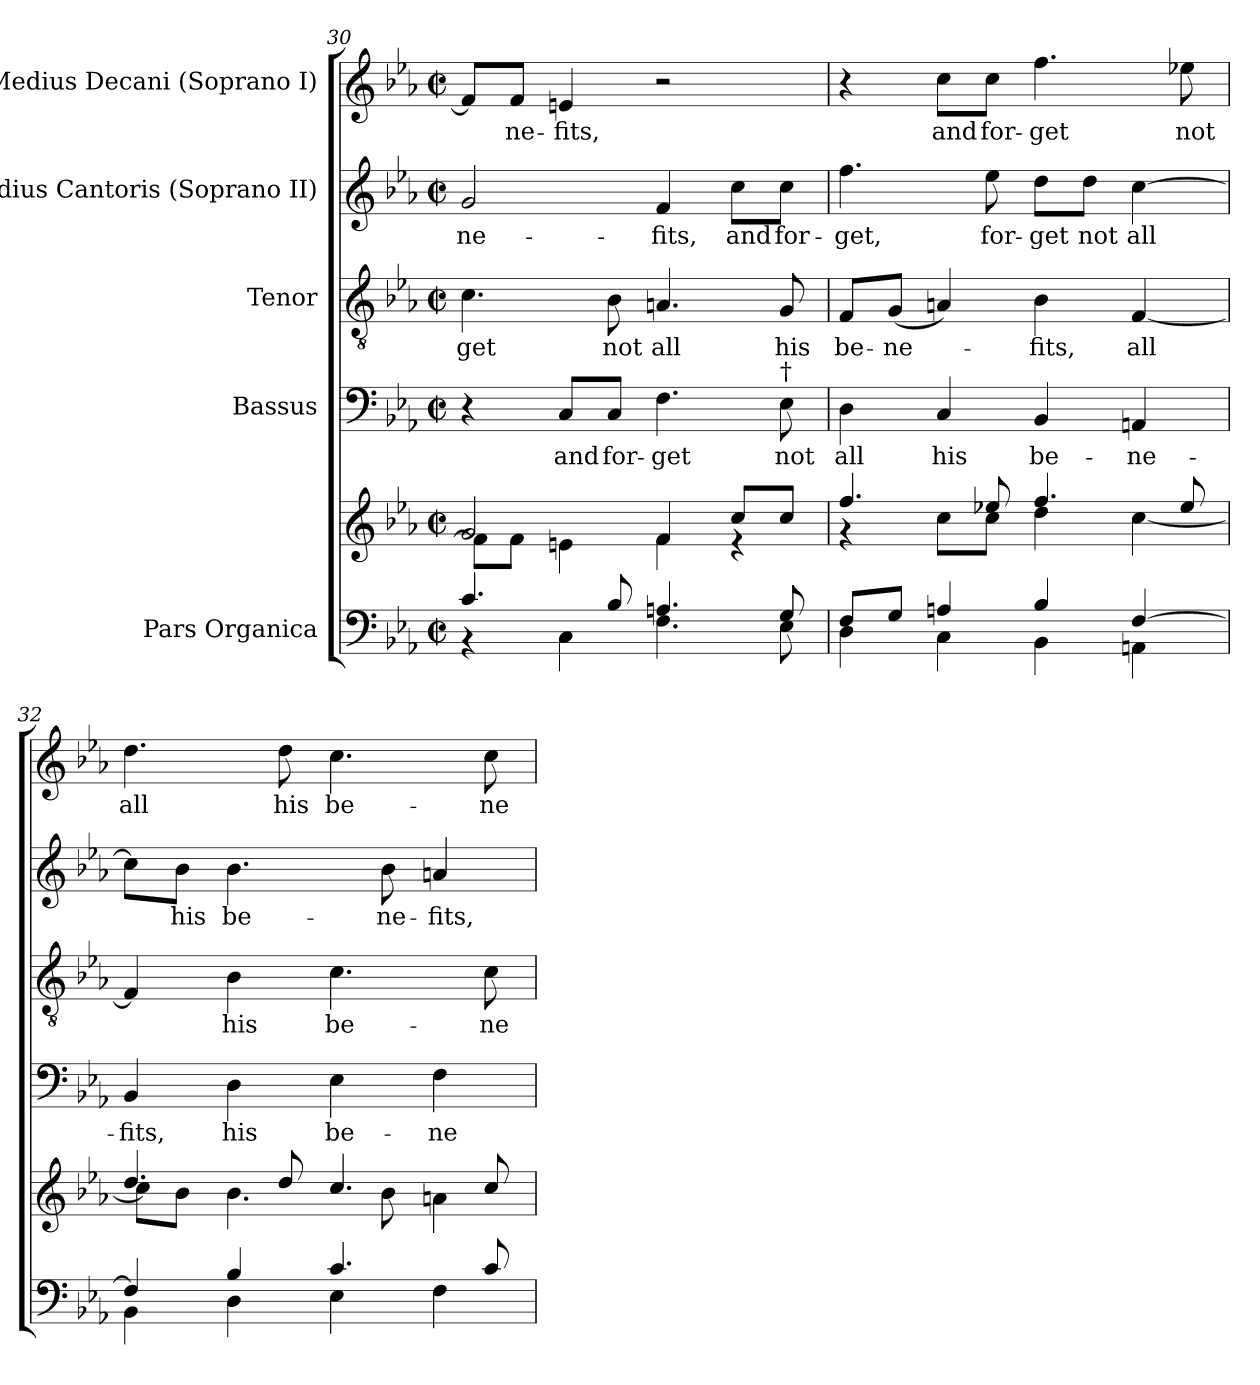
**kern	**kern	**kern	**text	**kern	**text	**kern	**text	**kern	**text
*part5	*part5	*part4	*part4	*part3	*part3	*part2	*part2	*part1	*part1
*staff6	*staff5	*staff4	*staff4	*staff3	*staff3	*staff2	*staff2	*staff1	*staff1
*I"Pars Organica	*	*I"Bassus	*	*I"Tenor	*	*I"Medius Cantoris (Soprano II)	*	*I"Medius Decani (Soprano I)	*
*clefF4	*clefG2	*clefF4	*	*clefGv2	*	*clefG2	*	*clefG2	*
*	*	*	*	*ITrd7c12	*	*	*	*	*
*k[b-e-a-]	*k[b-e-a-]	*k[b-e-a-]	*	*k[b-e-a-]	*	*k[b-e-a-]	*	*k[b-e-a-]	*
*E-:	*E-:	*E-:	*	*E-:	*	*E-:	*	*E-:	*
*M2/2	*M2/2	*M2/2	*	*M2/2	*	*M2/2	*	*M2/2	*
*met(c|)	*met(c|)	*met(c|)	*	*met(c|)	*	*met(c|)	*	*met(c|)	*
=30	=30	=30	=30	=30	=30	=30	=30	=30	=30
*^	*^	*	*	*	*	*	*	*	*
!	!	!	!	!	!	!	!LO:LY:b:color=#000000	!	!	!	!
!	!	!	!	!	!	!	!	!	!LO:LY:b:color=#000000	!	!
4.ci/	4r	2gi/	8fi\L]	4r	.	4.Ci\	-get	2gi/	-ne-	8fi/L]	.
!	!	!	!	!	!	!	!	!	!	!	!LO:LY:b:color=#000000
.	.	.	8fi\J	.	.	.	.	.	.	8fi/J	-ne-
!	!	!	!	!	!LO:LY:b:color=#000000	!	!	!	!	!	!
!	!	!	!	!	!	!	!	!	!	!	!LO:LY:b:color=#000000
.	4Ci\	.	4eni\	8Ci/L	and	.	.	.	.	4eni/	-fits,
!	!	!	!	!	!LO:LY:b:color=#000000	!	!	!	!	!	!
!	!	!	!	!	!	!	!LO:LY:b:color=#000000	!	!	!	!
8B-i/	.	.	.	8Ci/J	for-	8BB-i\	not	.	.	.	.
!	!	!	!	!	!LO:LY:b:color=#000000	!	!	!	!	!	!
!	!	!	!	!	!	!	!LO:LY:b:color=#000000	!	!	!	!
!	!	!	!	!	!	!	!	!	!LO:LY:b:color=#000000	!	!
4.Ani/	4.Fi\	4fi/	4fi\	4.Fi\	-get	4.AAni/	all	4fi/	-fits,	2r	.
!	!	!	!	!	!	!	!	!	!LO:LY:b:color=#000000	!	!
.	.	8cci/L	4r	.	.	.	.	8cci\L	and	.	.
!	!	!	!	!	!LO:LY:b:color=#000000	!	!	!	!	!	!
!	!	!	!	!	!	!	!LO:LY:b:color=#000000	!	!	!	!
!	!	!	!	!LO:TX:a:t=†	!	!	!	!	!	!	!
!	!	!	!	!	!	!	!	!	!LO:LY:b:color=#000000	!	!
8Gi/	8E-i\	8cci/J	.	8E-i\	not	8GGi/	his	8cci\J	for-	.	.
=31	=31	=31	=31	=31	=31	=31	=31	=31	=31	=31	=31
!	!	!	!	!	!LO:LY:b:color=#000000	!	!	!	!	!	!
!	!	!	!	!	!	!	!LO:LY:b:color=#000000	!	!	!	!
!	!	!	!	!	!	!	!	!	!LO:LY:b:color=#000000	!	!
8Fi/L	4Di\	4.ffi/	4r	4Di\	all	8FFi/L	be-	4.ffi\	-get,	4r	.
!	!	!	!	!	!	!	!LO:LY:b:color=#000000	!	!	!	!
8Gi/J	.	.	.	.	.	(8GGi/J	-ne-	.	.	.	.
!	!	!	!	!	!LO:LY:b:color=#000000	!	!	!	!	!	!
!	!	!	!	!	!	!	!	!	!	!	!LO:LY:b:color=#000000
4Ani/	4Ci\	.	8cci\L	4Ci/	his	4AAni/)	.	.	.	8cci\L	and
!	!	!	!	!	!	!	!	!	!LO:LY:b:color=#000000	!	!
!	!	!	!	!	!	!	!	!	!	!	!LO:LY:b:color=#000000
.	.	8ee-Xi/	8cci\J	.	.	.	.	8ee-i\	for-	8cci\J	for-
!	!	!	!	!	!LO:LY:b:color=#000000	!	!	!	!	!	!
!	!	!	!	!	!	!	!LO:LY:b:color=#000000	!	!	!	!
!	!	!	!	!	!	!	!	!	!LO:LY:b:color=#000000	!	!
!	!	!	!	!	!	!	!	!	!	!	!LO:LY:b:color=#000000
4B-i/	4BB-i\	4.ffi/	4ddi\	4BB-i/	be-	4BB-i\	-fits,	8ddi\L	-get	4.ffi\	-get
!	!	!	!	!	!	!	!	!	!LO:LY:b:color=#000000	!	!
.	.	.	.	.	.	.	.	8ddi\J	not	.	.
!	!	!	!	!	!LO:LY:b:color=#000000	!	!	!	!	!	!
!	!	!	!	!	!	!	!LO:LY:b:color=#000000	!	!	!	!
!	!	!	!	!	!	!	!	!	!LO:LY:b:color=#000000	!	!
[4Fi/	4AAni\	.	[4cci\	4AAni/	-ne-	[4FFi/	all	[4cci\	all	.	.
!	!	!	!	!	!	!	!	!	!	!	!LO:LY:b:color=#000000
.	.	8ee-i/	.	.	.	.	.	.	.	8ee-Xi\	not
!!LO:PB:g=z
=32	=32	=32	=32	=32	=32	=32	=32	=32	=32	=32	=32
!	!	!	!	!	!LO:LY:b:color=#000000	!	!	!	!	!	!
!	!	!	!	!	!	!	!	!	!	!	!LO:LY:b:color=#000000
4Fi/]	4BB-i\	4.ddi/	8cci\L]	4BB-i/	-fits,	4FFi/]	.	8cci\L]	.	4.ddi\	all
!	!	!	!	!	!	!	!	!	!LO:LY:b:color=#000000	!	!
.	.	.	8b-i\J	.	.	.	.	8b-i\J	his	.	.
!	!	!	!	!	!LO:LY:b:color=#000000	!	!	!	!	!	!
!	!	!	!	!	!	!	!LO:LY:b:color=#000000	!	!	!	!
!	!	!	!	!	!	!	!	!	!LO:LY:b:color=#000000	!	!
4B-i/	4Di\	.	4.b-i\	4Di\	his	4BB-i\	his	4.b-i\	be-	.	.
!	!	!	!	!	!	!	!	!	!	!	!LO:LY:b:color=#000000
.	.	8ddi/	.	.	.	.	.	.	.	8ddi\	his
!	!	!	!	!	!LO:LY:b:color=#000000	!	!	!	!	!	!
!	!	!	!	!	!	!	!LO:LY:b:color=#000000	!	!	!	!
!	!	!	!	!	!	!	!	!	!	!	!LO:LY:b:color=#000000
4.ci/	4E-i\	4.cci/	.	4E-i\	be-	4.Ci\	be-	.	.	4.cci\	be-
!	!	!	!	!	!	!	!	!	!LO:LY:b:color=#000000	!	!
.	.	.	8b-i\	.	.	.	.	8b-i\	-ne-	.	.
!	!	!	!	!	!LO:LY:b:color=#000000	!	!	!	!	!	!
!	!	!	!	!	!	!	!	!	!LO:LY:b:color=#000000	!	!
.	4Fi\	.	4ani\	4Fi\	-ne-	.	.	4ani/	-fits,	.	.
!	!	!	!	!	!	!	!LO:LY:b:color=#000000	!	!	!	!
!	!	!	!	!	!	!	!	!	!	!	!LO:LY:b:color=#000000
8ci/	.	8cci/	.	.	.	8Ci\	-ne-	.	.	8cci\	-ne-
*v	*v	*	*	*	*	*	*	*	*	*	*
*	*v	*v	*	*	*	*	*	*	*	*
=	=	=	=	=	=	=	=	=	=
*-	*-	*-	*-	*-	*-	*-	*-	*-	*-
